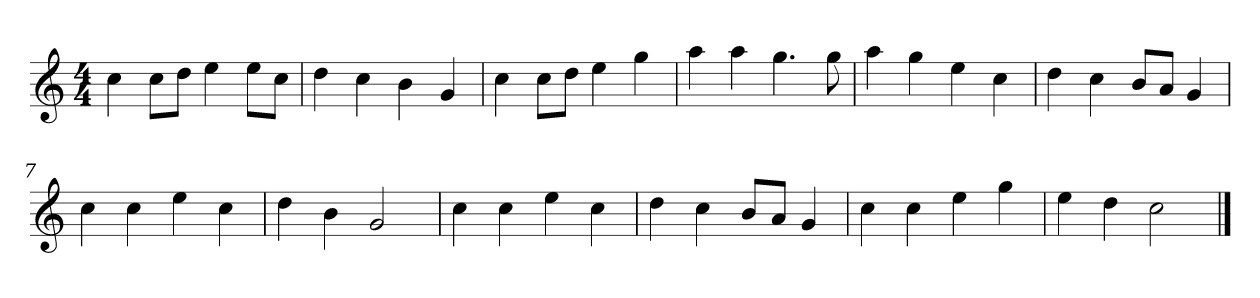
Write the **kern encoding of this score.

**kern
*part1
*staff1
*clefG2
*k[]
*M4/4
=1
4cc\
8cc\L
8dd\J
4ee\
8ee\L
8cc\J
=2
4dd\
4cc\
4b\
4g/
=3
4cc\
8cc\L
8dd\J
4ee\
4gg\
=4
4aa\
4aa\
4.gg\
8gg\
=5
4aa\
4gg\
4ee\
4cc\
=6
4dd\
4cc\
8b/L
8a/J
4g/
=7
4cc\
4cc\
4ee\
4cc\
=8
4dd\
4b\
2g/
=9
4cc\
4cc\
4ee\
4cc\
!!LO:LB:g=z
=10
4dd\
4cc\
8b/L
8a/J
4g/
=11
4cc\
4cc\
4ee\
4gg\
=12
4ee\
4dd\
2cc\
==
*-
